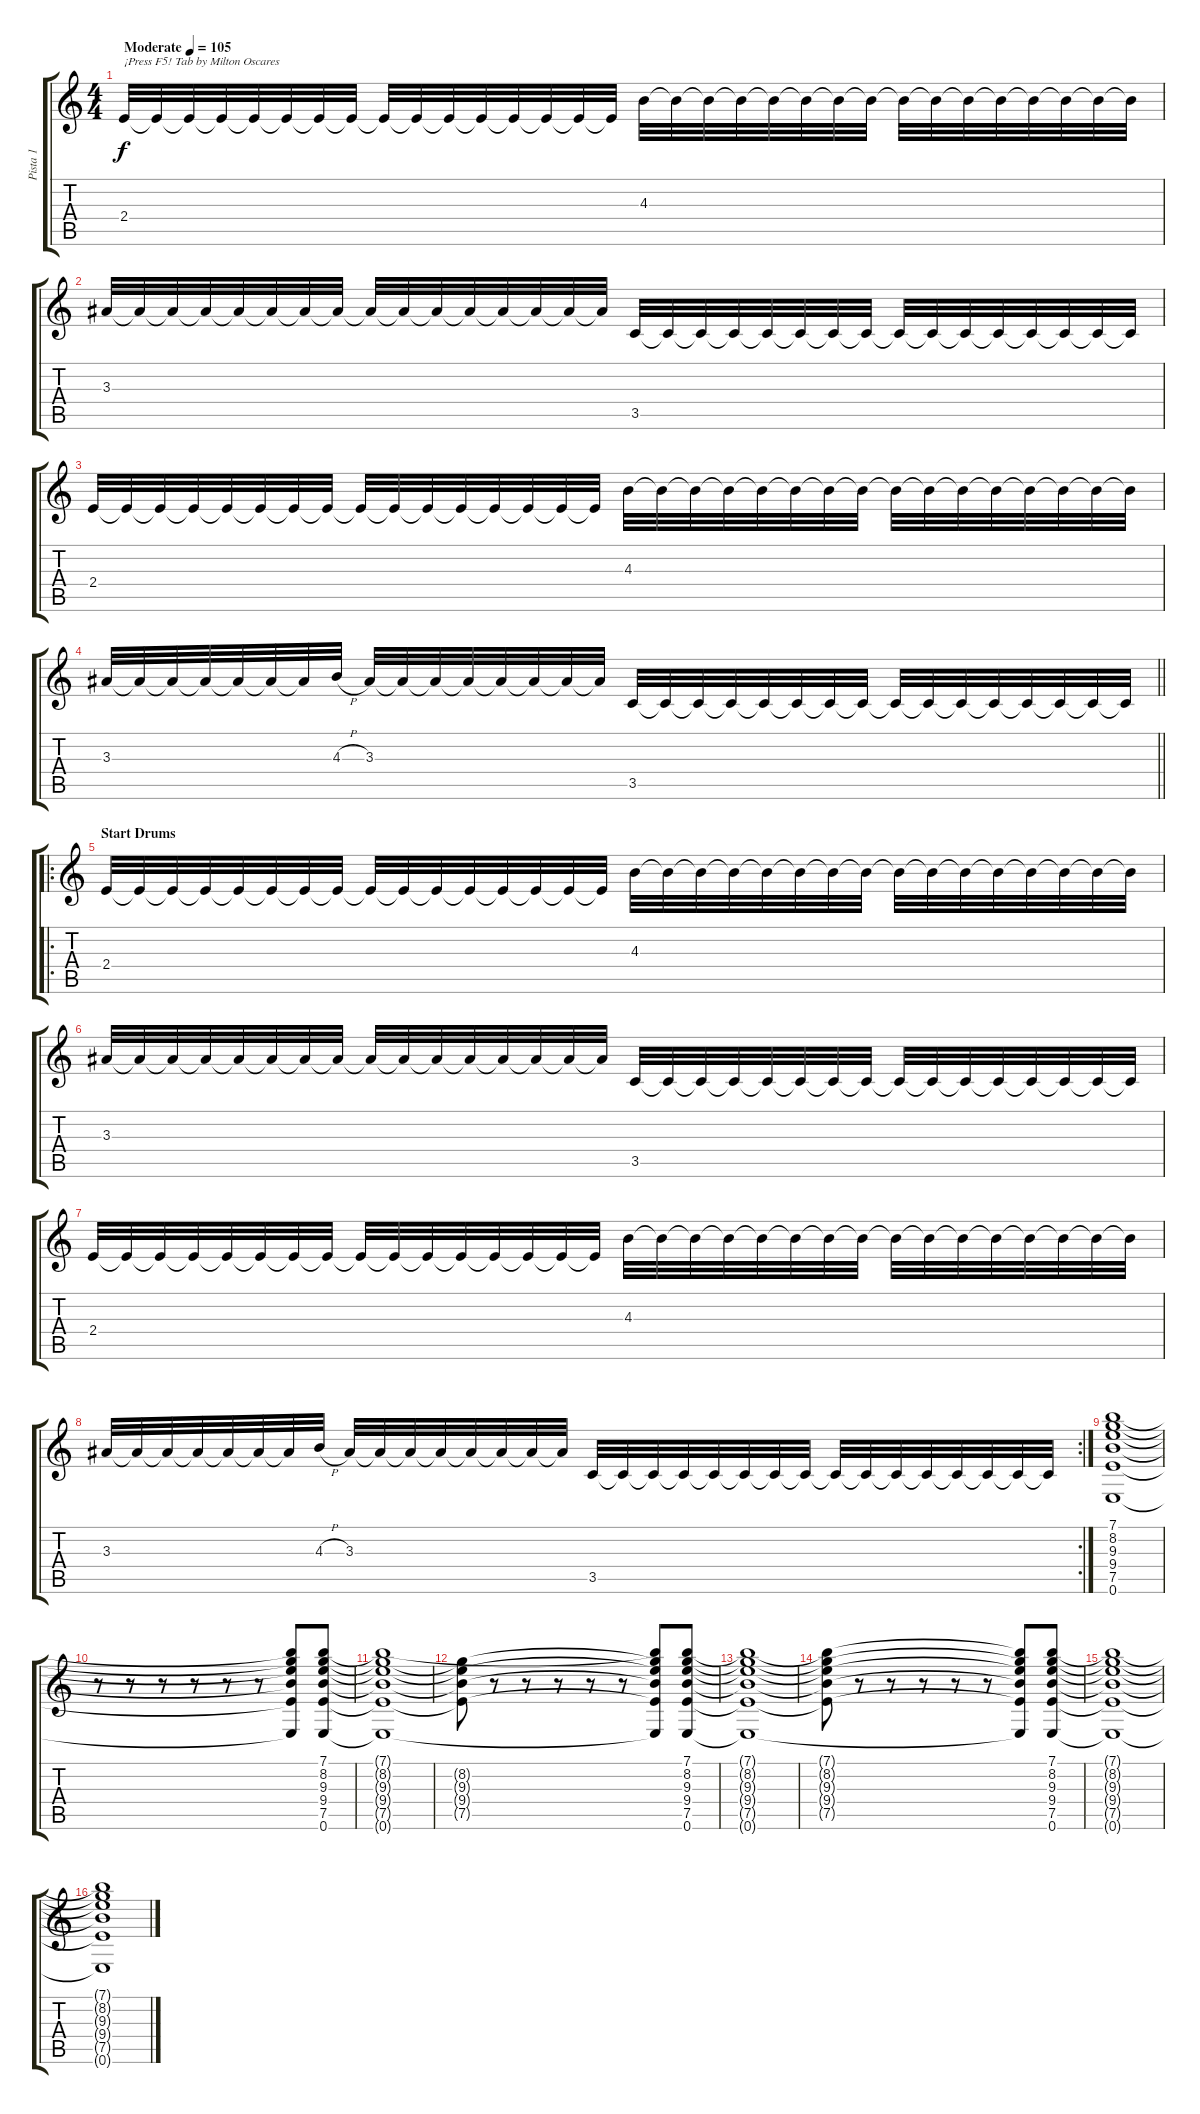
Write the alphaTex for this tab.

\track ("Pista 1" "Pista 1") {solo instrument distortionguitar}
\staff {score tabs}
\tuning (E4 B3 G3 D3 A2 E2) {hide}
\ts (4 4)
\tempo (105 "Moderate")
\clef g2
\ks c
2.4.32{txt "¡Press F5! Tab by Milton Oscares" dy f instrument distortionguitar} 2.4{t}.32 2.4{t}.32 2.4{t}.32 2.4{t}.32 2.4{t}.32 2.4{t}.32 2.4{t}.32 2.4{t}.32 2.4{t}.32 2.4{t}.32 2.4{t}.32 2.4{t}.32 2.4{t}.32 2.4{t}.32 2.4{t}.32 4.3.32 4.3{t}.32 4.3{t}.32 4.3{t}.32 4.3{t}.32 4.3{t}.32 4.3{t}.32 4.3{t}.32 4.3{t}.32 4.3{t}.32 4.3{t}.32 4.3{t}.32 4.3{t}.32 4.3{t}.32 4.3{t}.32 4.3{t}.32 |
3.3.32 3.3{t}.32 3.3{t}.32 3.3{t}.32 3.3{t}.32 3.3{t}.32 3.3{t}.32 3.3{t}.32 3.3{t}.32 3.3{t}.32 3.3{t}.32 3.3{t}.32 3.3{t}.32 3.3{t}.32 3.3{t}.32 3.3{t}.32 3.5.32 3.5{t}.32 3.5{t}.32 3.5{t}.32 3.5{t}.32 3.5{t}.32 3.5{t}.32 3.5{t}.32 3.5{t}.32 3.5{t}.32 3.5{t}.32 3.5{t}.32 3.5{t}.32 3.5{t}.32 3.5{t}.32 3.5{t}.32 |
2.4.32 2.4{t}.32 2.4{t}.32 2.4{t}.32 2.4{t}.32 2.4{t}.32 2.4{t}.32 2.4{t}.32 2.4{t}.32 2.4{t}.32 2.4{t}.32 2.4{t}.32 2.4{t}.32 2.4{t}.32 2.4{t}.32 2.4{t}.32 4.3.32 4.3{t}.32 4.3{t}.32 4.3{t}.32 4.3{t}.32 4.3{t}.32 4.3{t}.32 4.3{t}.32 4.3{t}.32 4.3{t}.32 4.3{t}.32 4.3{t}.32 4.3{t}.32 4.3{t}.32 4.3{t}.32 4.3{t}.32 |
\barLineRight lightlight
3.3.32 3.3{t}.32 3.3{t}.32 3.3{t}.32 3.3{t}.32 3.3{t}.32 3.3{t}.32 4.3{h}.32 3.3.32 3.3{t}.32 3.3{t}.32 3.3{t}.32 3.3{t}.32 3.3{t}.32 3.3{t}.32 3.3{t}.32 3.5.32 3.5{t}.32 3.5{t}.32 3.5{t}.32 3.5{t}.32 3.5{t}.32 3.5{t}.32 3.5{t}.32 3.5{t}.32 3.5{t}.32 3.5{t}.32 3.5{t}.32 3.5{t}.32 3.5{t}.32 3.5{t}.32 3.5{t}.32 |
\ro
\section ("" "Start Drums")
2.4.32 2.4{t}.32 2.4{t}.32 2.4{t}.32 2.4{t}.32 2.4{t}.32 2.4{t}.32 2.4{t}.32 2.4{t}.32 2.4{t}.32 2.4{t}.32 2.4{t}.32 2.4{t}.32 2.4{t}.32 2.4{t}.32 2.4{t}.32 4.3.32 4.3{t}.32 4.3{t}.32 4.3{t}.32 4.3{t}.32 4.3{t}.32 4.3{t}.32 4.3{t}.32 4.3{t}.32 4.3{t}.32 4.3{t}.32 4.3{t}.32 4.3{t}.32 4.3{t}.32 4.3{t}.32 4.3{t}.32 |
3.3.32 3.3{t}.32 3.3{t}.32 3.3{t}.32 3.3{t}.32 3.3{t}.32 3.3{t}.32 3.3{t}.32 3.3{t}.32 3.3{t}.32 3.3{t}.32 3.3{t}.32 3.3{t}.32 3.3{t}.32 3.3{t}.32 3.3{t}.32 3.5.32 3.5{t}.32 3.5{t}.32 3.5{t}.32 3.5{t}.32 3.5{t}.32 3.5{t}.32 3.5{t}.32 3.5{t}.32 3.5{t}.32 3.5{t}.32 3.5{t}.32 3.5{t}.32 3.5{t}.32 3.5{t}.32 3.5{t}.32 |
2.4.32 2.4{t}.32 2.4{t}.32 2.4{t}.32 2.4{t}.32 2.4{t}.32 2.4{t}.32 2.4{t}.32 2.4{t}.32 2.4{t}.32 2.4{t}.32 2.4{t}.32 2.4{t}.32 2.4{t}.32 2.4{t}.32 2.4{t}.32 4.3.32 4.3{t}.32 4.3{t}.32 4.3{t}.32 4.3{t}.32 4.3{t}.32 4.3{t}.32 4.3{t}.32 4.3{t}.32 4.3{t}.32 4.3{t}.32 4.3{t}.32 4.3{t}.32 4.3{t}.32 4.3{t}.32 4.3{t}.32 |
\rc 2
3.3.32 3.3{t}.32 3.3{t}.32 3.3{t}.32 3.3{t}.32 3.3{t}.32 3.3{t}.32 4.3{h}.32 3.3.32 3.3{t}.32 3.3{t}.32 3.3{t}.32 3.3{t}.32 3.3{t}.32 3.3{t}.32 3.3{t}.32 3.5.32 3.5{t}.32 3.5{t}.32 3.5{t}.32 3.5{t}.32 3.5{t}.32 3.5{t}.32 3.5{t}.32 3.5{t}.32 3.5{t}.32 3.5{t}.32 3.5{t}.32 3.5{t}.32 3.5{t}.32 3.5{t}.32 3.5{t}.32 |
(7.1 8.2 9.3 9.4 7.5 0.6).1 |
r.8 r.8 r.8 r.8 r.8 r.8 (7.1{t} 8.2{t} 9.3{t} 9.4{t} 7.5{t} 0.6{t}).8 (7.1 8.2 9.3 9.4 7.5 0.6).8 |
(7.1{t} 8.2{t} 9.3{t} 9.4{t} 7.5{t} 0.6{t}).1 |
(8.2{t} 9.3{t} 9.4{t} 7.5{t}).8 r.8 r.8 r.8 r.8 r.8 (7.1{t} 8.2{t} 9.3{t} 9.4{t} 7.5{t} 0.6{t}).8 (7.1 8.2 9.3 9.4 7.5 0.6).8 |
(7.1{t} 8.2{t} 9.3{t} 9.4{t} 7.5{t} 0.6{t}).1 |
(7.1{t} 8.2{t} 9.3{t} 9.4{t} 7.5{t}).8 r.8 r.8 r.8 r.8 r.8 (7.1{t} 8.2{t} 9.3{t} 9.4{t} 7.5{t} 0.6{t}).8 (7.1 8.2 9.3 9.4 7.5 0.6).8 |
(7.1{t} 8.2{t} 9.3{t} 9.4{t} 7.5{t} 0.6{t}).1 |
(7.1{t} 8.2{t} 9.3{t} 9.4{t} 7.5{t} 0.6{t}).1
